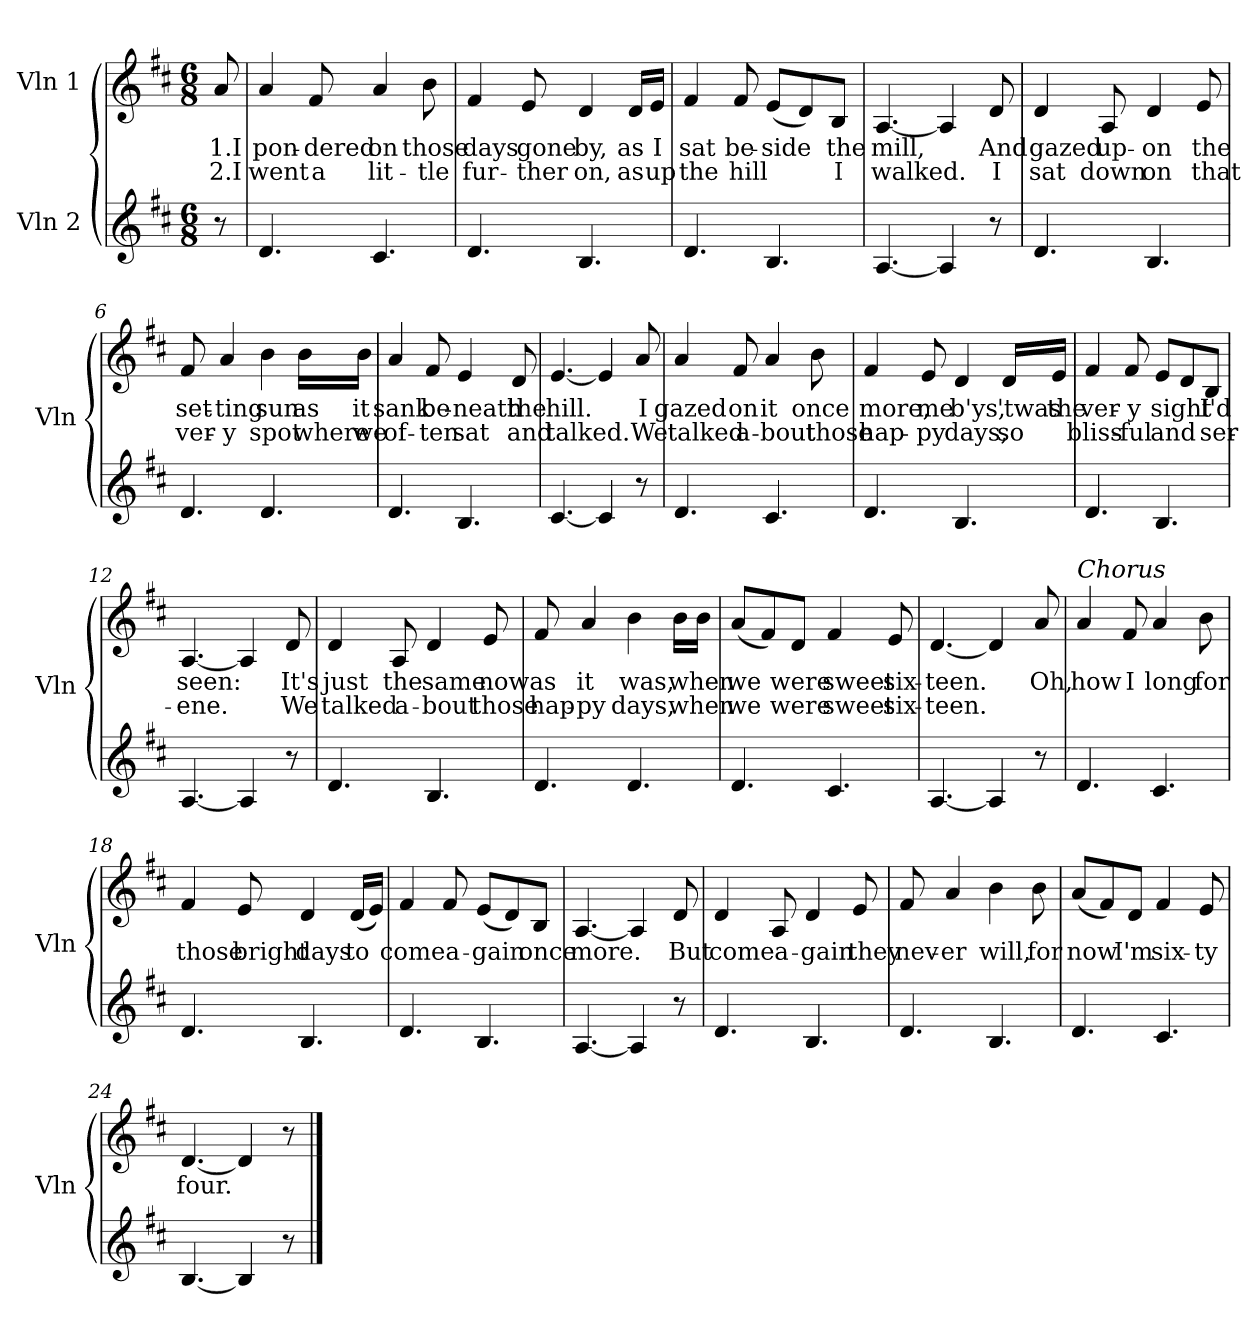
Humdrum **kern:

**kern	**kern	**text	**text
*part2	*part1	*part1	*part1
*staff2	*staff1	*staff1	*staff1
*I"Vln 2	*I"Vln 1	*	*
*I'Vln	*I'Vln	*	*
*clefG2	*clefG2	*	*
*k[f#c#]	*k[f#c#]	*	*
*M6/8	*M6/8	*	*
*MM100	*MM100	*	*
=	=	=	=
!	!	!LO:LY:b	!LO:LY:b
8r	8a/	1.I	2.I
=1	=1	=1	=1
!	!	!LO:LY:b	!LO:LY:b
4.d/	4a/	pon-	went
!	!	!LO:LY:b	!LO:LY:b
.	8f#/	-dered	a
!	!	!LO:LY:b	!LO:LY:b
4.c#/	4a/	on	lit-
!	!	!LO:LY:b	!LO:LY:b
.	8b\	those	-tle
=2	=2	=2	=2
!	!	!LO:LY:b	!LO:LY:b
4.d/	4f#/	days	fur-
!	!	!LO:LY:b	!LO:LY:b
.	8e/	gone	-ther
!	!	!LO:LY:b	!LO:LY:b
4.B/	4d/	by,	on,
!	!	!LO:LY:b	!LO:LY:b
.	16d/LL	as	as
!	!	!LO:LY:b	!LO:LY:b
.	16e/JJ	I	up
=3	=3	=3	=3
!	!	!LO:LY:b	!LO:LY:b
4.d/	4f#/	sat	the
!	!	!LO:LY:b	!LO:LY:b
.	8f#/	be-	hill
!	!	!LO:LY:b	!
4.B/	(8e/L	-side	.
.	8d/)	.	.
!	!	!LO:LY:b	!LO:LY:b
.	8B/J	the	I
!!LO:LB:g=z
=4	=4	=4	=4
!	!	!LO:LY:b	!LO:LY:b
[4.A/	[4.A/	mill,	walked.
4A/]	4A/]	.	.
!	!	!LO:LY:b	!LO:LY:b
8r	8d/	And	I
=5	=5	=5	=5
!	!	!LO:LY:b	!LO:LY:b
4.d/	4d/	gazed	sat
!	!	!LO:LY:b	!LO:LY:b
.	8A/	up-	down
!	!	!LO:LY:b	!LO:LY:b
4.B/	4d/	-on	on
!	!	!LO:LY:b	!LO:LY:b
.	8e/	the	that
=6	=6	=6	=6
!	!	!LO:LY:b	!LO:LY:b
4.d/	8f#/	set-	ver-
!	!	!LO:LY:b	!LO:LY:b
.	4a/	-ting	-y
!	!	!LO:LY:b	!LO:LY:b
4.d/	4b\	sun	spot
!	!	!LO:LY:b	!LO:LY:b
.	16b\LL	as	where
!	!	!LO:LY:b	!LO:LY:b
.	16b\JJ	it	we
=7	=7	=7	=7
!	!	!LO:LY:b	!LO:LY:b
4.d/	4a/	sank	of-
!	!	!LO:LY:b	!LO:LY:b
.	8f#/	be-	-ten
!	!	!LO:LY:b	!LO:LY:b
4.B/	4e/	-neath	sat
!	!	!LO:LY:b	!LO:LY:b
.	8d/	the	and
!!LO:LB:g=z
=8	=8	=8	=8
!	!	!LO:LY:b	!LO:LY:b
[4.c#/	[4.e/	hill.	talked.
4c#/]	4e/]	.	.
!	!	!LO:LY:b	!LO:LY:b
8r	8a/	I	We
=9	=9	=9	=9
!	!	!LO:LY:b	!LO:LY:b
4.d/	4a/	gazed	talked
!	!	!LO:LY:b	!LO:LY:b
.	8f#/	on	a-
!	!	!LO:LY:b	!LO:LY:b
4.c#/	4a/	it	-bout
!	!	!LO:LY:b	!LO:LY:b
.	8b\	once	those
=10	=10	=10	=10
!	!	!LO:LY:b	!LO:LY:b
4.d/	4f#/	more,	hap-
!	!	!LO:LY:b	!LO:LY:b
.	8e/	me	-py
!	!	!LO:LY:b	!LO:LY:b
4.B/	4d/	b'ys,	days,
!	!	!LO:LY:b	!LO:LY:b
.	16d/LL	'twas	so
!	!	!LO:LY:b	!
.	16e/JJ	the	.
=11	=11	=11	=11
!	!	!LO:LY:b	!LO:LY:b
4.d/	4f#/	ver-	bliss-
!	!	!LO:LY:b	!LO:LY:b
.	8f#/	-y	-ful
!	!	!LO:LY:b	!LO:LY:b
4.B/	8e/L	sight	and
.	8d/	.	.
!	!	!LO:LY:b	!LO:LY:b
.	8B/J	I'd	ser-
!!LO:LB:g=z
=12	=12	=12	=12
!	!	!LO:LY:b	!LO:LY:b
[4.A/	[4.A/	seen:	-ene.
4A/]	4A/]	.	.
!	!	!LO:LY:b	!LO:LY:b
8r	8d/	It's	We
=13	=13	=13	=13
!	!	!LO:LY:b	!LO:LY:b
4.d/	4d/	just	talked
!	!	!LO:LY:b	!LO:LY:b
.	8A/	the	a-
!	!	!LO:LY:b	!LO:LY:b
4.B/	4d/	same	-bout
!	!	!LO:LY:b	!LO:LY:b
.	8e/	now	those
=14	=14	=14	=14
!	!	!LO:LY:b	!LO:LY:b
4.d/	8f#/	as	hap-
!	!	!LO:LY:b	!LO:LY:b
.	4a/	it	-py
!	!	!LO:LY:b	!LO:LY:b
4.d/	4b\	was,	days,
!	!	!LO:LY:b	!LO:LY:b
.	16b\LL	when	when
.	16b\JJ	.	.
=15	=15	=15	=15
!	!	!LO:LY:b	!LO:LY:b
4.d/	(8a/L	we	we
.	8f#/)	.	.
!	!	!LO:LY:b	!LO:LY:b
.	8d/J	were	were
!	!	!LO:LY:b	!LO:LY:b
4.c#/	4f#/	sweet	sweet
!	!	!LO:LY:b	!LO:LY:b
.	8e/	six-	six-
!!LO:PB:g=z
=16	=16	=16	=16
!	!	!LO:LY:b	!LO:LY:b
[4.A/	[4.d/	-teen.	-teen.
4A/]	4d/]	.	.
!	!	!LO:LY:b	!
8r	8a/	Oh,	.
=17	=17	=17	=17
!	!LO:TX:a:i:t=Chorus	!	!
!	!	!LO:LY:b	!
4.d/	4a/	how	.
!	!	!LO:LY:b	!
.	8f#/	I	.
!	!	!LO:LY:b	!
4.c#/	4a/	long	.
!	!	!LO:LY:b	!
.	8b\	for	.
=18	=18	=18	=18
!	!	!LO:LY:b	!
4.d/	4f#/	those	.
!	!	!LO:LY:b	!
.	8e/	bright	.
!	!	!LO:LY:b	!
4.B/	4d/	days	.
!	!	!LO:LY:b	!
.	(16d/LL	to	.
.	16e/JJ)	.	.
=19	=19	=19	=19
!	!	!LO:LY:b	!
4.d/	4f#/	come	.
!	!	!LO:LY:b	!
.	8f#/	a-	.
!	!	!LO:LY:b	!
4.B/	(8e/L	-gain	.
.	8d/)	.	.
!	!	!LO:LY:b	!
.	8B/J	once	.
!!LO:LB:g=z
=20	=20	=20	=20
!	!	!LO:LY:b	!
[4.A/	[4.A/	more.	.
4A/]	4A/]	.	.
!	!	!LO:LY:b	!
8r	8d/	But	.
=21	=21	=21	=21
!	!	!LO:LY:b	!
4.d/	4d/	come	.
!	!	!LO:LY:b	!
.	8A/	a-	.
!	!	!LO:LY:b	!
4.B/	4d/	-gain	.
!	!	!LO:LY:b	!
.	8e/	they	.
=22	=22	=22	=22
!	!	!LO:LY:b	!
4.d/	8f#/	nev-	.
!	!	!LO:LY:b	!
.	4a/	-er	.
!	!	!LO:LY:b	!
4.B/	4b\	will,	.
!	!	!LO:LY:b	!
.	8b\	for	.
=23	=23	=23	=23
!	!	!LO:LY:b	!
4.d/	(8a/L	now	.
.	8f#/)	.	.
!	!	!LO:LY:b	!
.	8d/J	I'm	.
!	!	!LO:LY:b	!
4.c#/	4f#/	six-	.
!	!	!LO:LY:b	!
.	8e/	-ty	.
=24	=24	=24	=24
!	!	!LO:LY:b	!
[4.B/	[4.d/	four.	.
4B/]	4d/]	.	.
8r	8r	.	.
==	==	==	==
*-	*-	*-	*-
